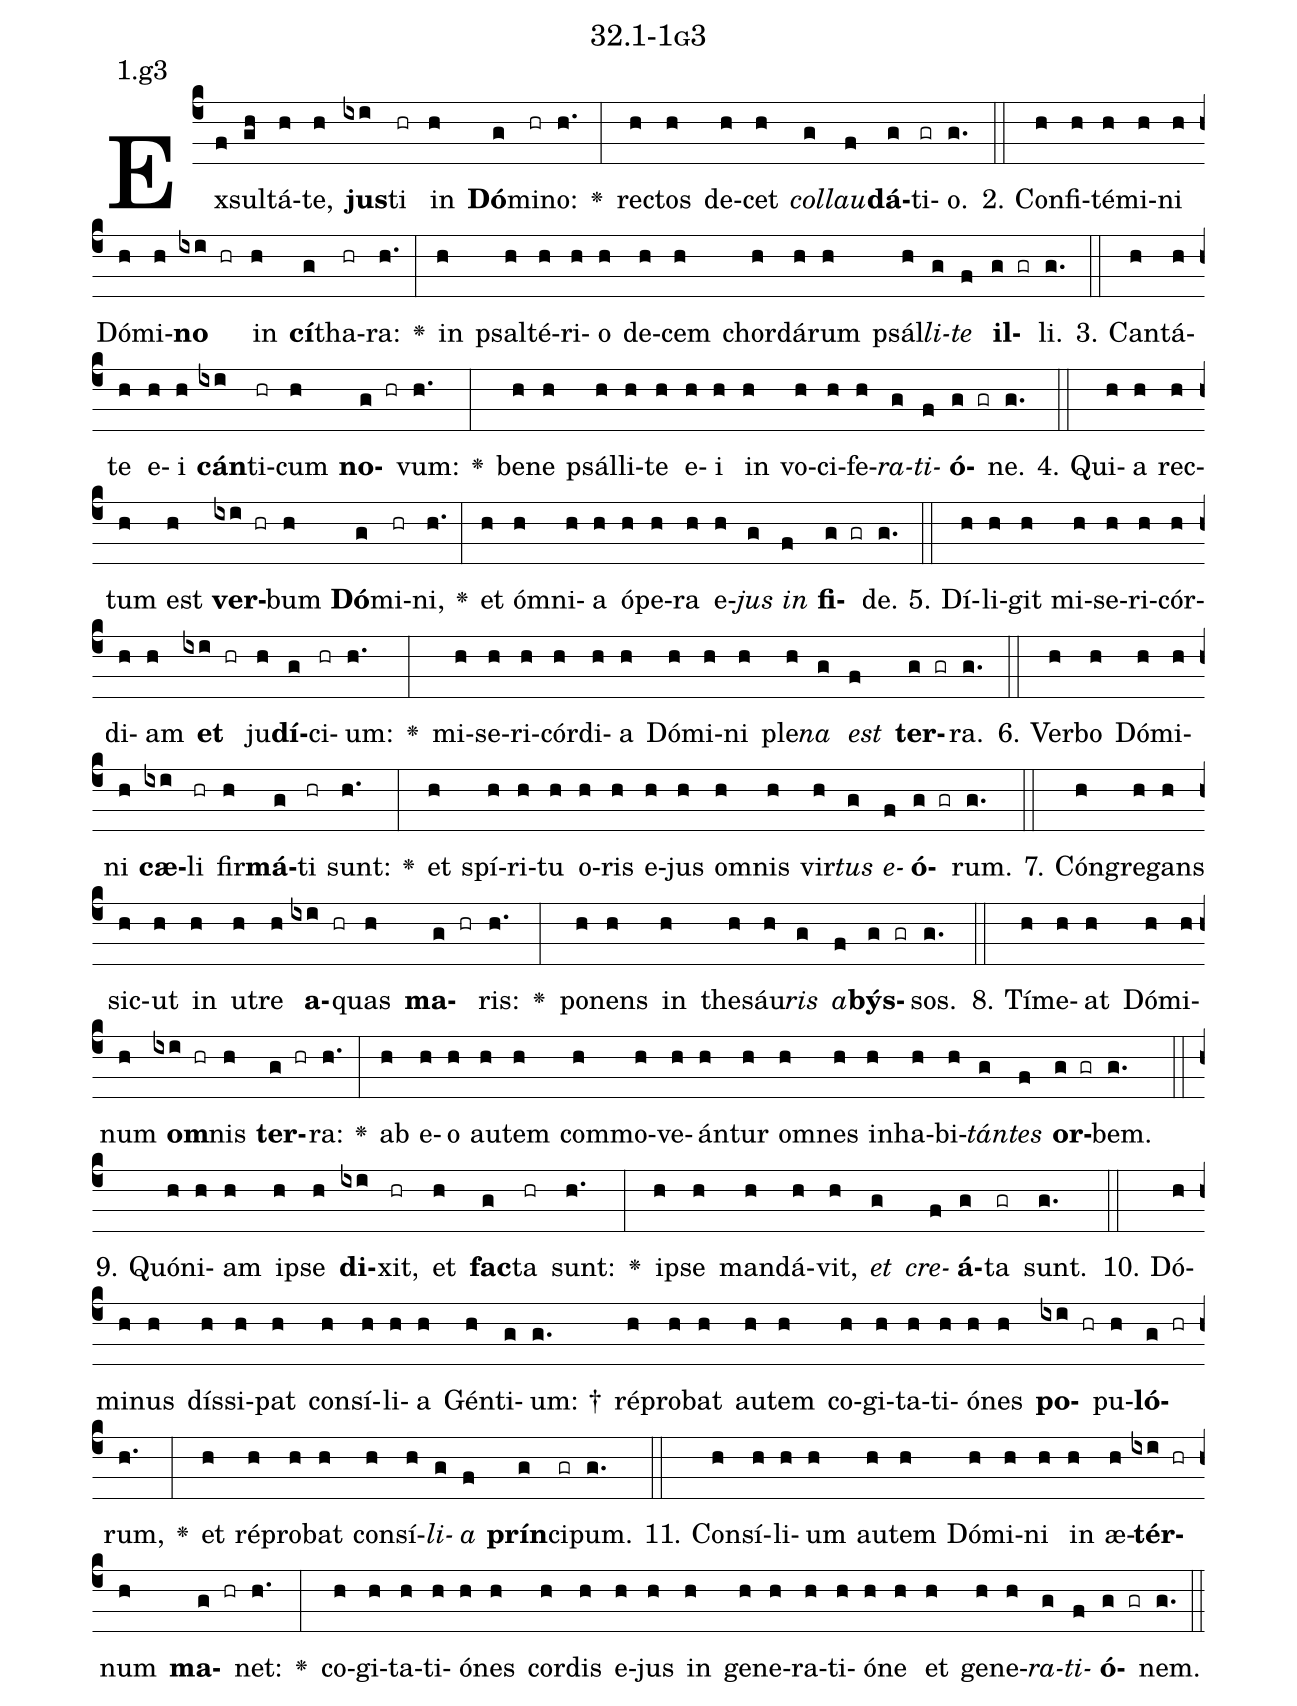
name: 32.1-1g3;
annotation: 1.g3;
%%
(c4)Ex(f)sul(gh)tá(h)te,(h) <b>jus</b>(ixi)ti(hr) in(h) <b>Dó</b>(g)mi(hr)no:(h.) <v>\greheightstar</v>(:) rec(h)tos(h) de(h)cet(h) <i>col</i>(g)<i>lau</i>(f)<b>dá</b>(g)ti(gr)o.(g.) (::)
2. Con(h)fi(h)té(h)mi(h)ni(h) Dó(h)mi(h)<b>no</b>(ixi hr) in(h) <b>cí</b>(g)tha(hr)ra:(h.) <v>\greheightstar</v>(:) in(h) psal(h)té(h)ri(h)o(h) de(h)cem(h) chor(h)dá(h)rum(h) psál(h)<i>li</i>(g)<i>te</i>(f) <b>il</b>(g gr)li.(g.) (::)
3. Can(h)tá(h)te(h) e(h)i(h) <b>cán</b>(ixi)ti(hr)cum(h) <b>no</b>(g hr)vum:(h.) <v>\greheightstar</v>(:) be(h)ne(h) psál(h)li(h)te(h) e(h)i(h) in(h) vo(h)ci(h)fe(h)<i>ra</i>(g)<i>ti</i>(f)<b>ó</b>(g gr)ne.(g.) (::)
4. Qui(h)a(h) rec(h)tum(h) est(h) <b>ver</b>(ixi hr)bum(h) <b>Dó</b>(g)mi(hr)ni,(h.) <v>\greheightstar</v>(:) et(h) óm(h)ni(h)a(h) ó(h)pe(h)ra(h) e(h)<i>jus</i>(g) <i>in</i>(f) <b>fi</b>(g gr)de.(g.) (::)
5. Dí(h)li(h)git(h) mi(h)se(h)ri(h)cór(h)di(h)am(h) <b>et</b>(ixi hr) ju(h)<b>dí</b>(g)ci(hr)um:(h.) <v>\greheightstar</v>(:) mi(h)se(h)ri(h)cór(h)di(h)a(h) Dó(h)mi(h)ni(h) ple(h)<i>na</i>(g) <i>est</i>(f) <b>ter</b>(g gr)ra.(g.) (::)
6. Ver(h)bo(h) Dó(h)mi(h)ni(h) <b>cæ</b>(ixi)li(hr) fir(h)<b>má</b>(g)ti(hr) sunt:(h.) <v>\greheightstar</v>(:) et(h) spí(h)ri(h)tu(h) o(h)ris(h) e(h)jus(h) om(h)nis(h) vir(h)<i>tus</i>(g) <i>e</i>(f)<b>ó</b>(g gr)rum.(g.) (::)
7. Cón(h)gre(h)gans(h) sic(h)ut(h) in(h) u(h)tre(h) <b>a</b>(ixi hr)quas(h) <b>ma</b>(g hr)ris:(h.) <v>\greheightstar</v>(:) po(h)nens(h) in(h) the(h)sáu(h)<i>ris</i>(g) <i>a</i>(f)<b>býs</b>(g gr)sos.(g.) (::)
8. Tí(h)me(h)at(h) Dó(h)mi(h)num(h) <b>om</b>(ixi hr)nis(h) <b>ter</b>(g hr)ra:(h.) <v>\greheightstar</v>(:) ab(h) e(h)o(h) au(h)tem(h) com(h)mo(h)ve(h)án(h)tur(h) om(h)nes(h) in(h)ha(h)bi(h)<i>tán</i>(g)<i>tes</i>(f) <b>or</b>(g gr)bem.(g.) (::)
9. Quón(h)i(h)am(h) ip(h)se(h) <b>di</b>(ixi)xit,(hr) et(h) <b>fac</b>(g)ta(hr) sunt:(h.) <v>\greheightstar</v>(:) ip(h)se(h) man(h)dá(h)vit,(h) <i>et</i>(g) <i>cre</i>(f)<b>á</b>(g)ta(gr) sunt.(g.) (::)
10. Dó(h)mi(h)nus(h) dís(h)si(h)pat(h) con(h)sí(h)li(h)a(h) Gén(h)ti(g)um: †(g.) ré(h)pro(h)bat(h) au(h)tem(h) co(h)gi(h)ta(h)ti(h)ó(h)nes(h) <b>po</b>(ixi hr)pu(h)<b>ló</b>(g hr)rum,(h.) <v>\greheightstar</v>(:) et(h) ré(h)pro(h)bat(h) con(h)sí(h)<i>li</i>(g)<i>a</i>(f) <b>prín</b>(g)ci(gr)pum.(g.) (::)
11. Con(h)sí(h)li(h)um(h) au(h)tem(h) Dó(h)mi(h)ni(h) in(h) æ(h)<b>tér</b>(ixi hr)num(h) <b>ma</b>(g hr)net:(h.) <v>\greheightstar</v>(:) co(h)gi(h)ta(h)ti(h)ó(h)nes(h) cor(h)dis(h) e(h)jus(h) in(h) ge(h)ne(h)ra(h)ti(h)ó(h)ne(h) et(h) ge(h)ne(h)<i>ra</i>(g)<i>ti</i>(f)<b>ó</b>(g gr)nem.(g.) (::)
